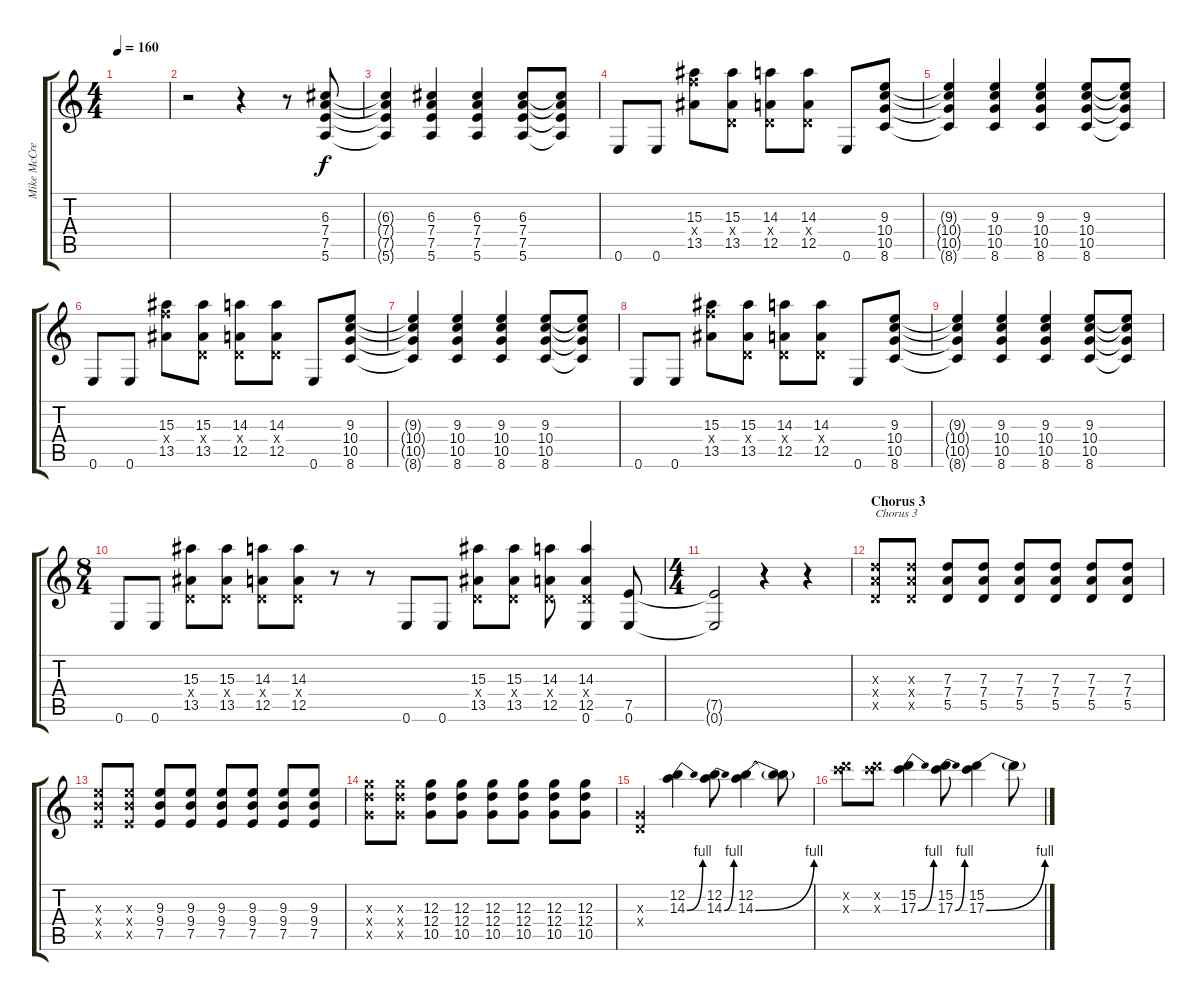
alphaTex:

\track ("Mike McCready" "Mike McCre") {instrument distortionguitar}
\staff {score tabs}
\tuning (E4 B3 G3 D3 A2 E2) {hide}
\ts (4 4)
\tempo 160
\clef g2
\ks c
|
r.2 r.4 r.8 (6.3 7.4 7.5 5.6).8 |
(6.3{t} 7.4{t} 7.5{t} 5.6{t}).4 (6.3 7.4 7.5 5.6).4 (6.3 7.4 7.5 5.6).4 (6.3 7.4 7.5 5.6).8 (6.3{t} 7.4{t} 7.5{t} 5.6{t}).8 |
0.6.8 0.6.8 (15.3 15.4{x} 13.5).8 (15.3 0.4{x} 13.5).8 (14.3 0.4{x} 12.5).8 (14.3 0.4{x} 12.5).8 0.6.8 (9.3 10.4 10.5 8.6).8 |
(9.3{t} 10.4{t} 10.5{t} 8.6{t}).4 (9.3 10.4 10.5 8.6).4 (9.3 10.4 10.5 8.6).4 (9.3 10.4 10.5 8.6).8 (9.3{t} 10.4{t} 10.5{t} 8.6{t}).8 |
0.6.8 0.6.8 (15.3 15.4{x} 13.5).8 (15.3 0.4{x} 13.5).8 (14.3 0.4{x} 12.5).8 (14.3 0.4{x} 12.5).8 0.6.8 (9.3 10.4 10.5 8.6).8 |
(9.3{t} 10.4{t} 10.5{t} 8.6{t}).4 (9.3 10.4 10.5 8.6).4 (9.3 10.4 10.5 8.6).4 (9.3 10.4 10.5 8.6).8 (9.3{t} 10.4{t} 10.5{t} 8.6{t}).8 |
0.6.8 0.6.8 (15.3 15.4{x} 13.5).8 (15.3 0.4{x} 13.5).8 (14.3 0.4{x} 12.5).8 (14.3 0.4{x} 12.5).8 0.6.8 (9.3 10.4 10.5 8.6).8 |
(9.3{t} 10.4{t} 10.5{t} 8.6{t}).4 (9.3 10.4 10.5 8.6).4 (9.3 10.4 10.5 8.6).4 (9.3 10.4 10.5 8.6).8 (9.3{t} 10.4{t} 10.5{t} 8.6{t}).8 |
\ts (8 4)
0.6.8 0.6.8 (15.3 0.4{x} 13.5).8 (15.3 0.4{x} 13.5).8 (14.3 0.4{x} 12.5).8 (14.3 0.4{x} 12.5).8 r.8 r.8 0.6.8 0.6.8 (15.3 0.4{x} 13.5).8 (15.3 0.4{x} 13.5).8 (14.3 0.4{x} 12.5).8 (14.3 0.4{x} 12.5 0.6).4 (7.5 0.6).8 |
\ts (4 4)
(7.5{t} 0.6{t}).2 r.4 r.4 |
\section ("" "Chorus 3")
(7.3{x} 7.4{x} 5.5{x}).8{txt "Chorus 3"} (7.3{x} 7.4{x} 5.5{x}).8 (7.3 7.4 5.5).8 (7.3 7.4 5.5).8 (7.3 7.4 5.5).8 (7.3 7.4 5.5).8 (7.3 7.4 5.5).8 (7.3 7.4 5.5).8 |
(9.3{x} 9.4{x} 7.5{x}).8 (9.3{x} 9.4{x} 7.5{x}).8 (9.3 9.4 7.5).8 (9.3 9.4 7.5).8 (9.3 9.4 7.5).8 (9.3 9.4 7.5).8 (9.3 9.4 7.5).8 (9.3 9.4 7.5).8 |
(12.3{x} 12.4{x} 10.5{x}).8 (12.3{x} 12.4{x} 10.5{x}).8 (12.3 12.4 10.5).8 (12.3 12.4 10.5).8 (12.3 12.4 10.5).8 (12.3 12.4 10.5).8 (12.3 12.4 10.5).8 (12.3 12.4 10.5).8 |
(0.3{x} 0.4{x}).4 (12.2 14.3{be (bend 0 0 60 4)}).4 (12.2 14.3{be (bend 0 0 60 4)}).8 (12.2 14.3{be (bend 0 0 60 4)}).4 (12.2{t} 14.3{t}).8 |
(15.2{x} 17.3{x}).8 (15.2{x} 17.3{x}).8 (15.2 17.3{be (bend 0 0 60 4)}).4 (15.2 17.3{be (bend 0 0 60 4)}).8 (15.2 17.3{be (bend 0 0 60 4)}).4 17.3{t}.8
